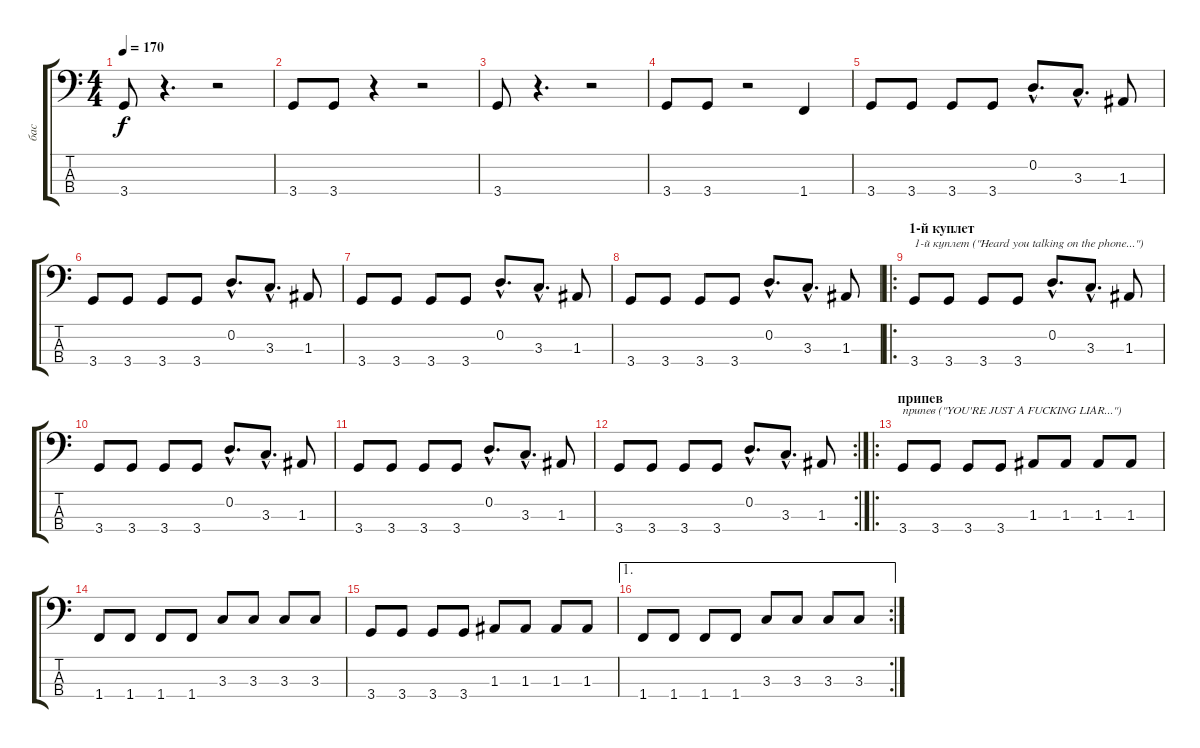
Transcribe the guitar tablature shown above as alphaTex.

\track ("бас" "бас") {instrument electricbasspick}
\staff {score tabs}
\tuning (G2 D2 A1 E1) {hide}
\ts (4 4)
\tempo 170
\clef f4
\ks c
3.4.8{dy f instrument electricbasspick} r.4{d} r.2 |
3.4.8 3.4.8 r.4 r.2 |
3.4.8 r.4{d} r.2 |
3.4.8 3.4.8 r.2 1.4.4 |
3.4.8 3.4.8 3.4.8 3.4.8 0.2{hac}.8{d} 3.3{hac}.8{d} 1.3.8 |
3.4.8 3.4.8 3.4.8 3.4.8 0.2{hac}.8{d} 3.3{hac}.8{d} 1.3.8 |
3.4.8 3.4.8 3.4.8 3.4.8 0.2{hac}.8{d} 3.3{hac}.8{d} 1.3.8 |
3.4.8 3.4.8 3.4.8 3.4.8 0.2{hac}.8{d} 3.3{hac}.8{d} 1.3.8 |
\ro
\section ("" "1-й куплет")
3.4.8{txt "1-й куплет (\"Heard you talking on the phone...\")"} 3.4.8 3.4.8 3.4.8 0.2{hac}.8{d} 3.3{hac}.8{d} 1.3.8 |
3.4.8 3.4.8 3.4.8 3.4.8 0.2{hac}.8{d} 3.3{hac}.8{d} 1.3.8 |
3.4.8 3.4.8 3.4.8 3.4.8 0.2{hac}.8{d} 3.3{hac}.8{d} 1.3.8 |
\rc 2
3.4.8 3.4.8 3.4.8 3.4.8 0.2{hac}.8{d} 3.3{hac}.8{d} 1.3.8 |
\ro
\section ("" "припев")
3.4.8{txt "припев (\"YOU'RE JUST A FUCKING LIAR...\")"} 3.4.8 3.4.8 3.4.8 1.3.8 1.3.8 1.3.8 1.3.8 |
1.4.8 1.4.8 1.4.8 1.4.8 3.3.8 3.3.8 3.3.8 3.3.8 |
3.4.8 3.4.8 3.4.8 3.4.8 1.3.8 1.3.8 1.3.8 1.3.8 |
\ae 1
\rc 2
1.4.8 1.4.8 1.4.8 1.4.8 3.3.8 3.3.8 3.3.8 3.3.8
